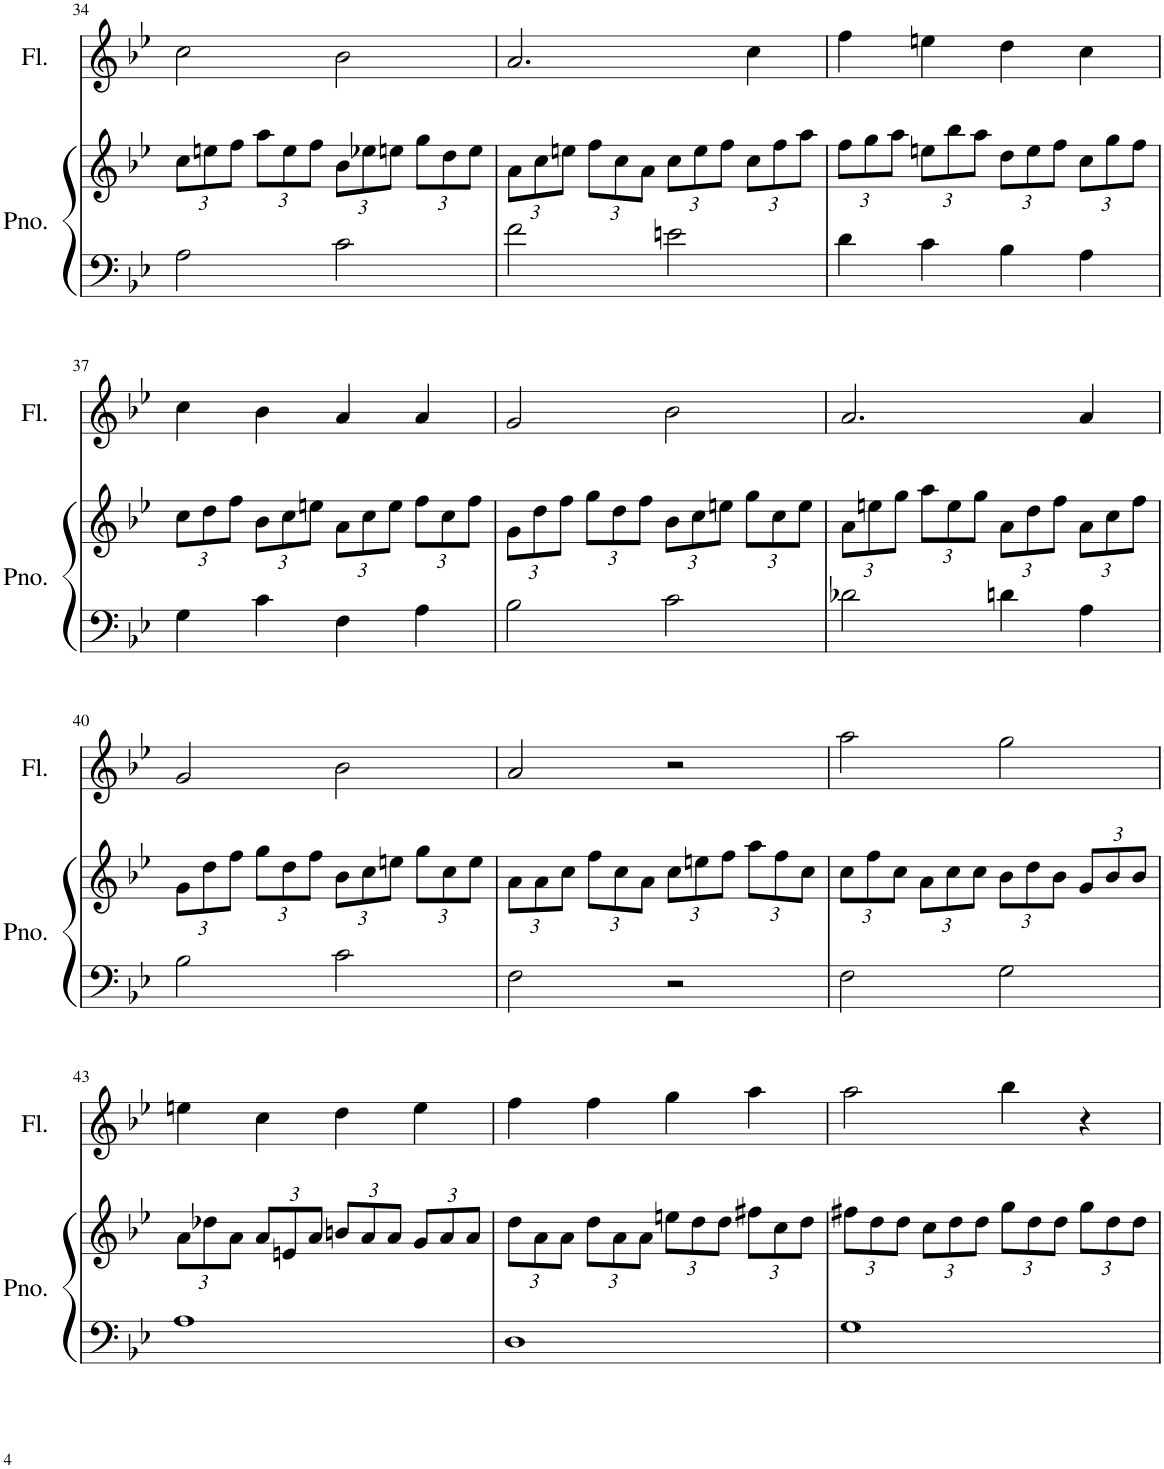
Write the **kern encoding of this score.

**kern	**kern	**kern
*part2	*part2	*part1
*staff3	*staff2	*staff1
*I"Piano	*	*I"Flute
*I'Pno.	*	*I'Fl.
!!LO:PB:g=z
*clefF4	*clefG2	*clefG2
*k[b-e-]	*k[b-e-]	*k[b-e-]
*M4/4	*M4/4	*M4/4
*	*Xbrackettup	*
=34	=34	=34
2A\	12cc\L	2cc\
.	12een\	.
.	12ff\J	.
.	12aa\L	.
.	12ee\	.
.	12ff\J	.
2c\	12b-\L	2b-\
.	12ee-X\	.
.	12een\J	.
.	12gg\L	.
.	12dd\	.
.	12ee\J	.
=35	=35	=35
2f\	12a\L	2.a/
.	12cc\	.
.	12een\J	.
.	12ff\L	.
.	12cc\	.
.	12a\J	.
2en\	12cc\L	.
.	12ee\	.
.	12ff\J	.
.	12cc\L	4cc\
.	12ff\	.
.	12aa\J	.
=36	=36	=36
4d\	12ff\L	4ff\
.	12gg\	.
.	12aa\J	.
4c\	12een\L	4een\
.	12bb-\	.
.	12aa\J	.
4B-\	12dd\L	4dd\
.	12ee\	.
.	12ff\J	.
4A\	12cc\L	4cc\
.	12gg\	.
.	12ff\J	.
!!LO:LB:g=z
=37	=37	=37
4G\	12cc\L	4cc\
.	12dd\	.
.	12ff\J	.
4c\	12b-\L	4b-\
.	12cc\	.
.	12een\J	.
4F\	12a\L	4a/
.	12cc\	.
.	12ee\J	.
4A\	12ff\L	4a/
.	12cc\	.
.	12ff\J	.
=38	=38	=38
2B-\	12g\L	2g/
.	12dd\	.
.	12ff\J	.
.	12gg\L	.
.	12dd\	.
.	12ff\J	.
2c\	12b-\L	2b-\
.	12cc\	.
.	12een\J	.
.	12gg\L	.
.	12cc\	.
.	12ee\J	.
=39	=39	=39
2d-X\	12a\L	2.a/
.	12een\	.
.	12gg\J	.
.	12aa\L	.
.	12ee\	.
.	12gg\J	.
4dn\	12a\L	.
.	12dd\	.
.	12ff\J	.
4A\	12a\L	4a/
.	12cc\	.
.	12ff\J	.
!!LO:LB:g=z
=40	=40	=40
2B-\	12g\L	2g/
.	12dd\	.
.	12ff\J	.
.	12gg\L	.
.	12dd\	.
.	12ff\J	.
2c\	12b-\L	2b-\
.	12cc\	.
.	12een\J	.
.	12gg\L	.
.	12cc\	.
.	12ee\J	.
=41	=41	=41
2F\	12a\L	2a/
.	12a\	.
.	12cc\J	.
.	12ff\L	.
.	12cc\	.
.	12a\J	.
2r	12cc\L	2r
.	12een\	.
.	12ff\J	.
.	12aa\L	.
.	12ff\	.
.	12cc\J	.
=42	=42	=42
2F\	12cc\L	2aa\
.	12ff\	.
.	12cc\J	.
.	12a\L	.
.	12cc\	.
.	12cc\J	.
2G\	12b-\L	2gg\
.	12dd\	.
.	12b-\J	.
.	12g/L	.
.	12b-/	.
.	12b-/J	.
!!LO:LB:g=z
=43	=43	=43
1A	12a\L	4een\
.	12dd-X\	.
.	12a\J	.
.	12a/L	4cc\
.	12en/	.
.	12a/J	.
.	12bn/L	4dd\
.	12a/	.
.	12a/J	.
.	12g/L	4ee\
.	12a/	.
.	12a/J	.
=44	=44	=44
1D	12dd\L	4ff\
.	12a\	.
.	12a\J	.
.	12dd\L	4ff\
.	12a\	.
.	12a\J	.
.	12een\L	4gg\
.	12dd\	.
.	12dd\J	.
.	12ff#X\L	4aa\
.	12cc\	.
.	12dd\J	.
=45	=45	=45
1G	12ff#X\L	2aa\
.	12dd\	.
.	12dd\J	.
.	12cc\L	.
.	12dd\	.
.	12dd\J	.
.	12gg\L	4bb-\
.	12dd\	.
.	12dd\J	.
.	12gg\L	4r
.	12dd\	.
.	12dd\J	.
=	=	=
*-	*-	*-
